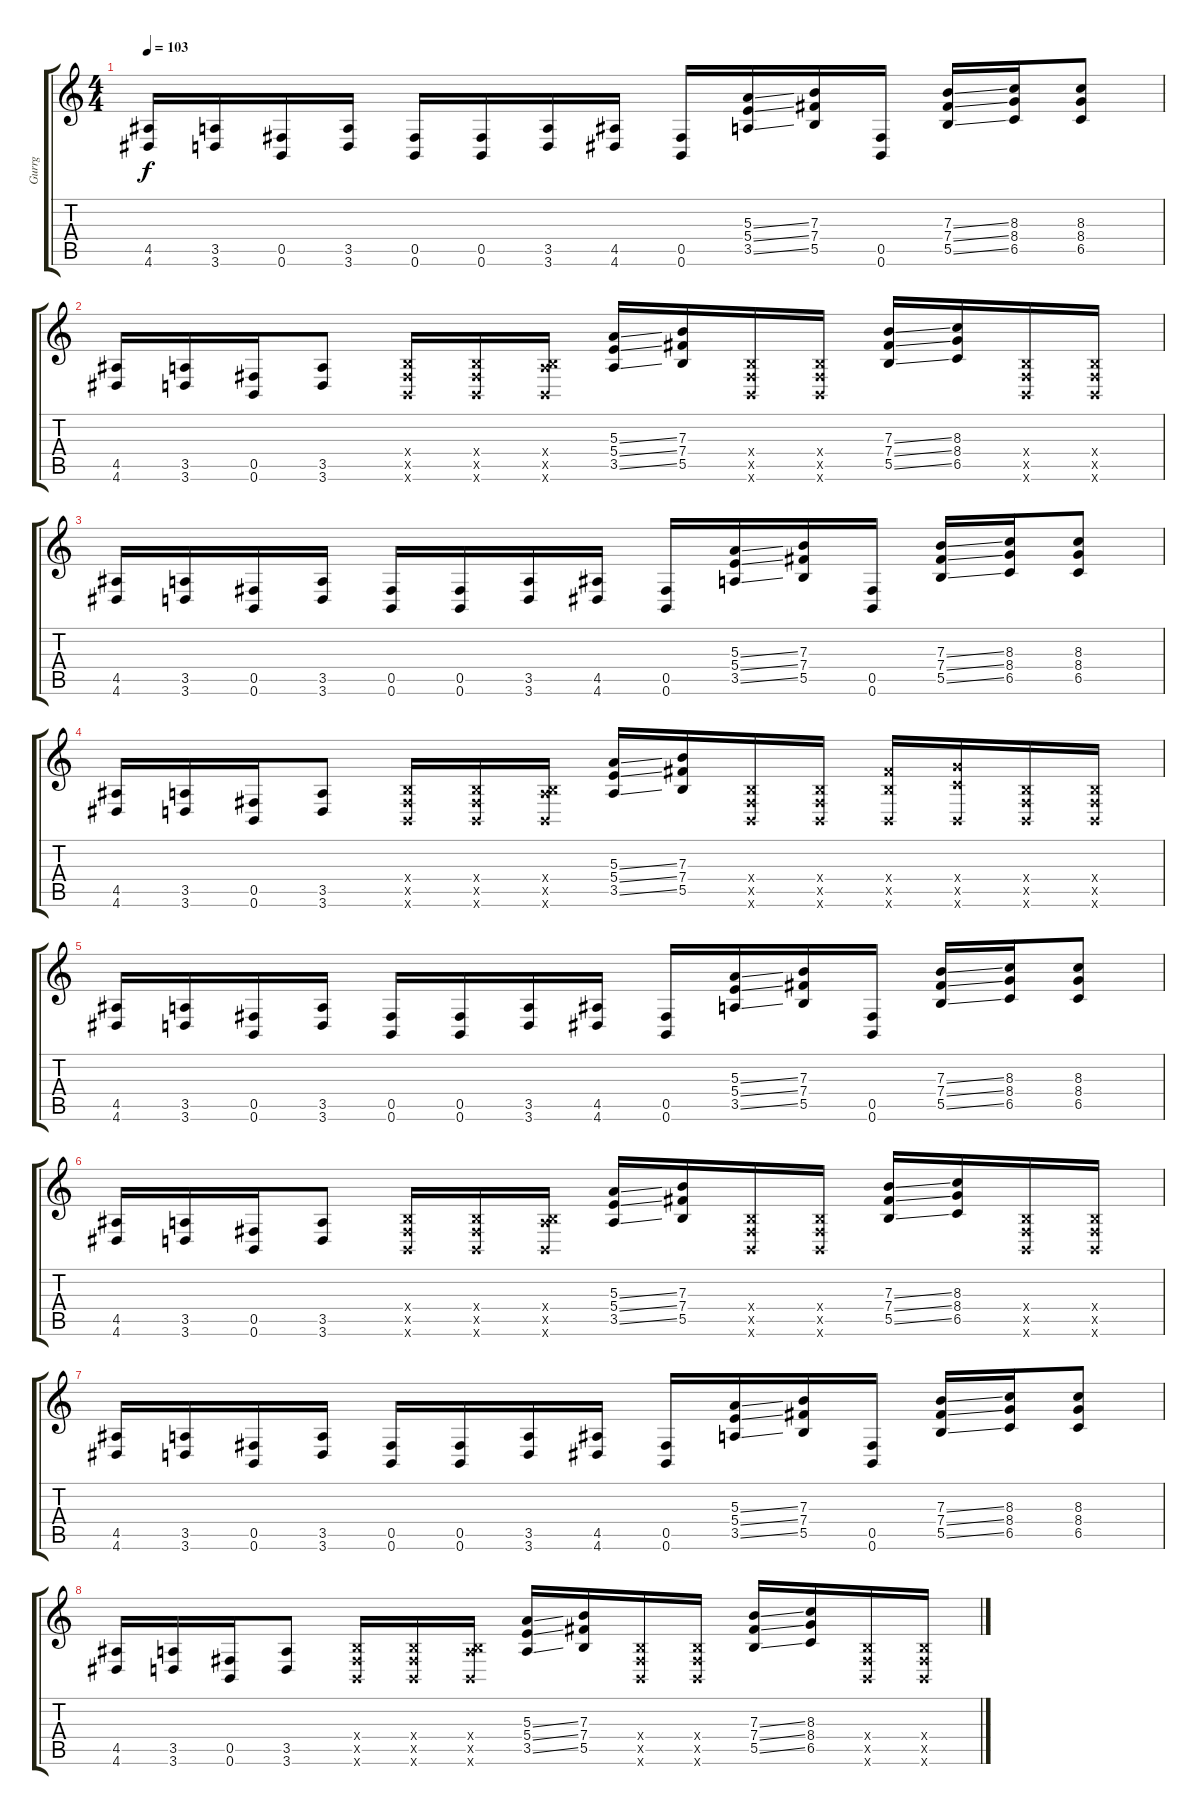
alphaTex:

\track ("Gurrg" "Gurrg") {instrument electricguitarclean}
\staff {score tabs}
\tuning (Db4 Ab3 E3 B2 Gb2 B1) {hide}
\ts (4 4)
\tempo 103
\clef g2
\ks c
(4.5 4.6).16{dy f} (3.5 3.6).16 (0.5 0.6).16 (3.5 3.6).16 (0.5 0.6).16 (0.5 0.6).16 (3.5 3.6).16 (4.5 4.6).16 (0.5 0.6).16 (5.3{ss} 5.4{ss} 3.5{ss}).16 (7.3 7.4 5.5).16 (0.5 0.6).16 (7.3{ss} 7.4{ss} 5.5{ss}).16 (8.3 8.4 6.5).16 (8.3 8.4 6.5).8 |
(4.5 4.6).16 (3.5 3.6).16 (0.5 0.6).16 (3.5 3.6).8 (0.4{x} 0.5{x} 0.6{x}).16 (0.4{x} 0.5{x} 0.6{x}).16 (0.4{x} 3.5{x} 0.6{x}).16 (5.3{ss} 5.4{ss} 3.5{ss}).16 (7.3 7.4 5.5).16 (0.4{x} 0.5{x} 0.6{x}).16 (0.4{x} 0.5{x} 0.6{x}).16 (7.3{ss} 7.4{ss} 5.5{ss}).16 (8.3 8.4 6.5).16 (0.4{x} 0.5{x} 0.6{x}).16 (0.4{x} 0.5{x} 0.6{x}).16 |
(4.5 4.6).16 (3.5 3.6).16 (0.5 0.6).16 (3.5 3.6).16 (0.5 0.6).16 (0.5 0.6).16 (3.5 3.6).16 (4.5 4.6).16 (0.5 0.6).16 (5.3{ss} 5.4{ss} 3.5{ss}).16 (7.3 7.4 5.5).16 (0.5 0.6).16 (7.3{ss} 7.4{ss} 5.5{ss}).16 (8.3 8.4 6.5).16 (8.3 8.4 6.5).8 |
(4.5 4.6).16 (3.5 3.6).16 (0.5 0.6).16 (3.5 3.6).8 (0.4{x} 0.5{x} 0.6{x}).16 (0.4{x} 0.5{x} 0.6{x}).16 (0.4{x} 3.5{x} 0.6{x}).16 (5.3{ss} 5.4{ss} 3.5{ss}).16 (7.3 7.4 5.5).16 (0.4{x} 0.5{x} 0.6{x}).16 (0.4{x} 0.5{x} 0.6{x}).16 (7.4{x} 5.5{x} 0.6{x}).16 (8.4{x} 6.5{x} 0.6{x}).16 (0.4{x} 0.5{x} 0.6{x}).16 (0.4{x} 0.5{x} 0.6{x}).16 |
(4.5 4.6).16 (3.5 3.6).16 (0.5 0.6).16 (3.5 3.6).16 (0.5 0.6).16 (0.5 0.6).16 (3.5 3.6).16 (4.5 4.6).16 (0.5 0.6).16 (5.3{ss} 5.4{ss} 3.5{ss}).16 (7.3 7.4 5.5).16 (0.5 0.6).16 (7.3{ss} 7.4{ss} 5.5{ss}).16 (8.3 8.4 6.5).16 (8.3 8.4 6.5).8 |
(4.5 4.6).16 (3.5 3.6).16 (0.5 0.6).16 (3.5 3.6).8 (0.4{x} 0.5{x} 0.6{x}).16 (0.4{x} 0.5{x} 0.6{x}).16 (0.4{x} 3.5{x} 0.6{x}).16 (5.3{ss} 5.4{ss} 3.5{ss}).16 (7.3 7.4 5.5).16 (0.4{x} 0.5{x} 0.6{x}).16 (0.4{x} 0.5{x} 0.6{x}).16 (7.3{ss} 7.4{ss} 5.5{ss}).16 (8.3 8.4 6.5).16 (0.4{x} 0.5{x} 0.6{x}).16 (0.4{x} 0.5{x} 0.6{x}).16 |
(4.5 4.6).16 (3.5 3.6).16 (0.5 0.6).16 (3.5 3.6).16 (0.5 0.6).16 (0.5 0.6).16 (3.5 3.6).16 (4.5 4.6).16 (0.5 0.6).16 (5.3{ss} 5.4{ss} 3.5{ss}).16 (7.3 7.4 5.5).16 (0.5 0.6).16 (7.3{ss} 7.4{ss} 5.5{ss}).16 (8.3 8.4 6.5).16 (8.3 8.4 6.5).8 |
(4.5 4.6).16 (3.5 3.6).16 (0.5 0.6).16 (3.5 3.6).8 (0.4{x} 0.5{x} 0.6{x}).16 (0.4{x} 0.5{x} 0.6{x}).16 (0.4{x} 3.5{x} 0.6{x}).16 (5.3{ss} 5.4{ss} 3.5{ss}).16 (7.3 7.4 5.5).16 (0.4{x} 0.5{x} 0.6{x}).16 (0.4{x} 0.5{x} 0.6{x}).16 (7.3{ss} 7.4{ss} 5.5{ss}).16 (8.3 8.4 6.5).16 (0.4{x} 0.5{x} 0.6{x}).16 (0.4{x} 0.5{x} 0.6{x}).16
